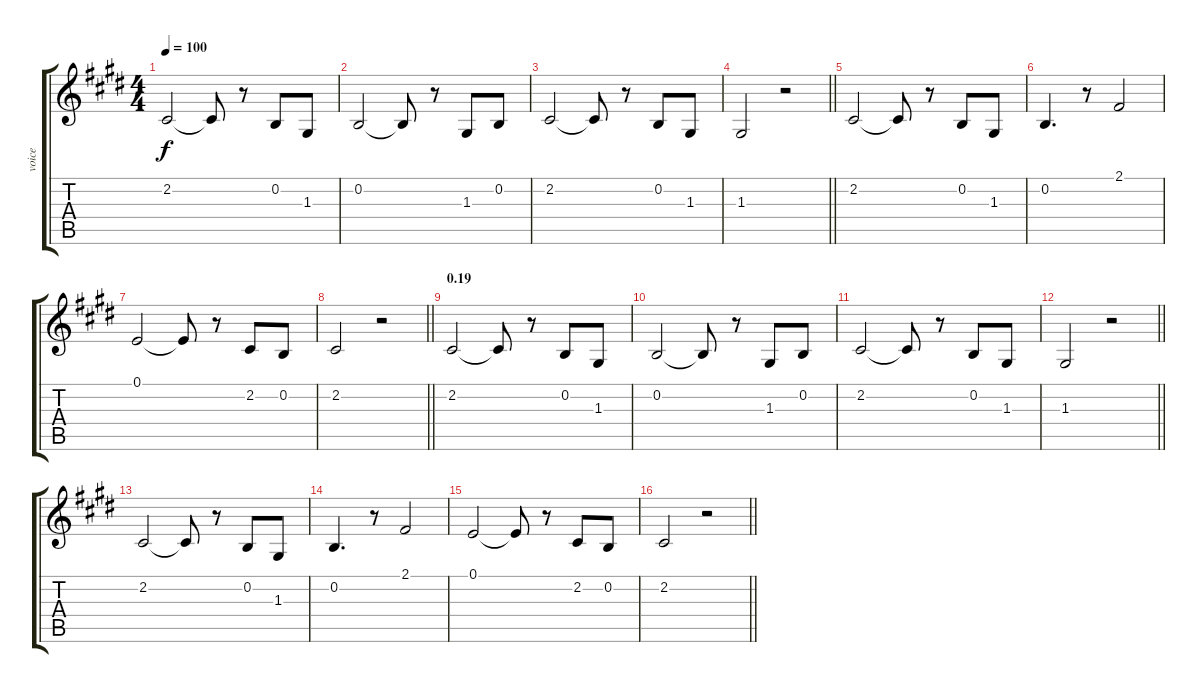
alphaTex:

\track ("voice" "voice") {instrument clarinet}
\staff {score tabs}
\tuning (E4 B3 G3 D3 A2 E2) {hide}
\ts (4 4)
\tempo 100
\clef g2
\ks e
2.2.2{dy f instrument clarinet} 2.2{t}.8 r.8 0.2.8 1.3.8 |
0.2.2 0.2{t}.8 r.8 1.3.8 0.2.8 |
2.2.2 2.2{t}.8 r.8 0.2.8 1.3.8 |
\barLineRight lightlight
1.3.2 r.2 |
2.2.2 2.2{t}.8 r.8 0.2.8 1.3.8 |
0.2.4{d} r.8 2.1.2 |
0.1.2 0.1{t}.8 r.8 2.2.8 0.2.8 |
\barLineRight lightlight
2.2.2 r.2 |
\section ("" "0.19")
2.2.2 2.2{t}.8 r.8 0.2.8 1.3.8 |
0.2.2 0.2{t}.8 r.8 1.3.8 0.2.8 |
2.2.2 2.2{t}.8 r.8 0.2.8 1.3.8 |
\barLineRight lightlight
1.3.2 r.2 |
2.2.2 2.2{t}.8 r.8 0.2.8 1.3.8 |
0.2.4{d} r.8 2.1.2 |
0.1.2 0.1{t}.8 r.8 2.2.8 0.2.8 |
\barLineRight lightlight
2.2.2 r.2
